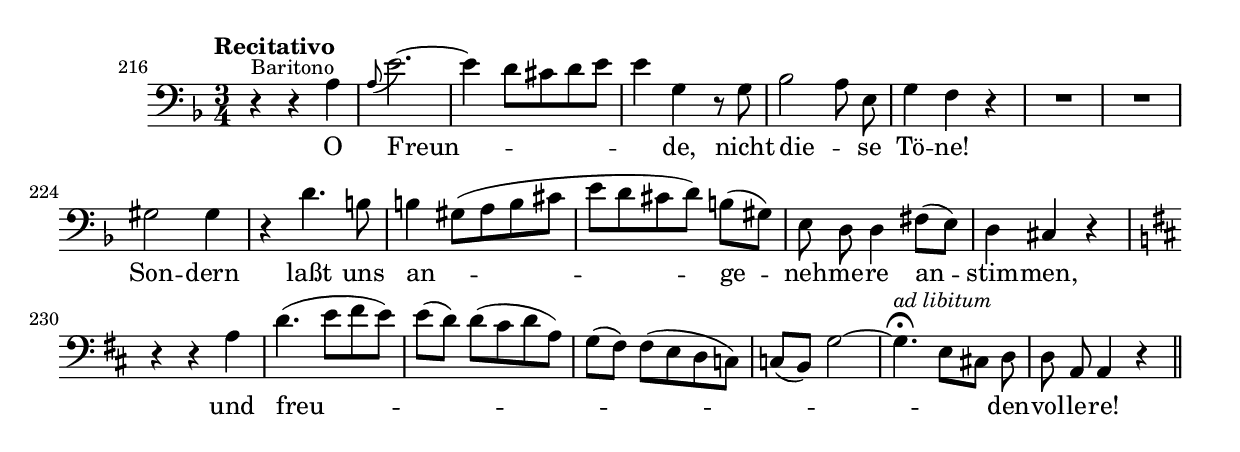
%% DO NOT EDIT this file manually; it is automatically
%% generated from LSR http://lsr.dsi.unimi.it
%% Make any changes in LSR itself, or in Documentation/snippets/new/ ,
%% and then run scripts/auxiliar/makelsr.py
%%
%% This file is in the public domain.
\version "2.17.20"

\header {
  lsrtags = "headword"

  texidoc = "
Vocal headword

"
  doctitle = "Vocal headword"
} % begin verbatim

\layout {
  \context {
    \Score
    \override PaperColumn.keep-inside-line = ##t
    \override NonMusicalPaperColumn.keep-inside-line = ##t
  }
}

% L. van Beethoven. Symphony No. 9 in D minor, op.125; Finale
% mm. 216 -- 236
% Text: F. von Schiller

\score {
  \new Staff \relative c' {
    \set Score.currentBarNumber = 216
    \bar ""  % make first bar number be shown
    \clef bass \key d \minor \time 3/4
    % \tempo "Presto"
    % \compressFullBarRests  R2.*8
    \tempo "Recitativo"
    \autoBeamOff
    r4^\markup { \small Baritono } r a
    \appoggiatura a8 e'2. ~
    e4 d8[ cis d e]
    e4 g, r8 g
    bes2 a8 e
    g4 f r
    R2.*2
    gis2 gis4
    r4 d'4. b8
    b4 gis8([ a b cis]
    e8[ d cis d)] b([ gis)]
    e8 d d4 fis8([ e)]
    d4 cis r
    \key d \major
    r4 r a'
    d4.( e8[ fis e)]
    e([ d)] d([ cis d a)]
    g8([ fis)] fis([ e d c)]
    c8([ b)] g'2~
    \once \override Script.outside-staff-priority = #1 % put fermata closer to staff
    g4.\fermata ^\markup { \small \italic "ad libitum" } e8[ cis!] d
    d8 a a4 r \bar "||"

    % \time 4/4 \tempo "Allegro assai"
    % R1
    % e''4^\f d r2
    % R1
    % e4( ^\f d2) a8([ g)]
  }
  \addlyrics {
    O Freun -- _ _ de, nicht die -- _ se Tö -- ne!
    Son -- dern laßt uns an -- _ ge -- neh -- me -- re an -- stim -- men,
    und freu -- _ _ _ _ _ _ _ den -- vol -- le -- re!
    % Freu -- de, Freu -- de,__
  }
}
